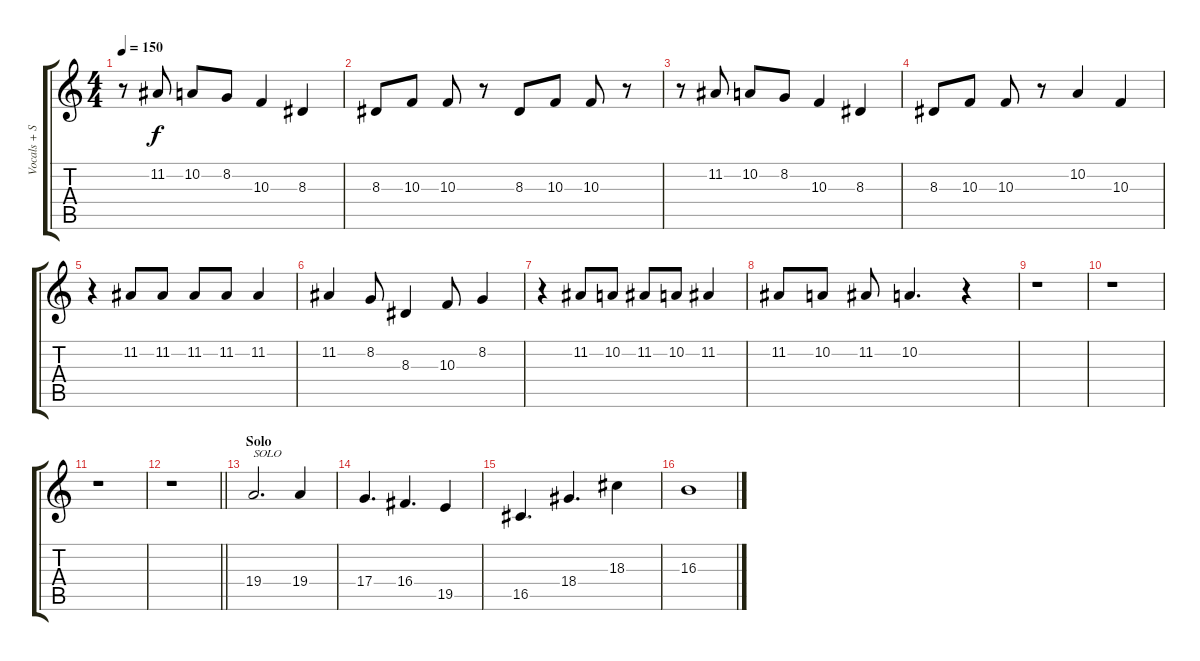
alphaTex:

\track ("Vocals + Solo" "Vocals + S") {instrument drawbarorgan}
\staff {score tabs}
\tuning (E4 B3 G3 D3 A2 E2) {hide}
\ts (4 4)
\tempo 150
\clef g2
\ks c
r.8{dy f} 11.2.8 10.2.8 8.2.8 10.3.4 8.3.4 |
8.3.8 10.3.8 10.3.8 r.8 8.3.8 10.3.8 10.3.8 r.8 |
r.8 11.2.8 10.2.8 8.2.8 10.3.4 8.3.4 |
8.3.8 10.3.8 10.3.8 r.8 10.2.4 10.3.4 |
r.4 11.2.8 11.2.8 11.2.8 11.2.8 11.2.4 |
11.2.4 8.2.8 8.3.4 10.3.8 8.2.4 |
r.4 11.2.8 10.2.8 11.2.8 10.2.8 11.2.4 |
11.2.8 10.2.8 11.2.8 10.2.4{d} r.4 |
r.1 |
r.1 |
r.1 |
\barLineRight lightlight
r.1 |
\section ("" "Solo")
19.4.2{d txt "SOLO" instrument churchorgan} 19.4.4 |
17.4.4{d} 16.4.4{d} 19.5.4 |
16.5.4{d} 18.4.4{d} 18.3.4 |
16.3.1
